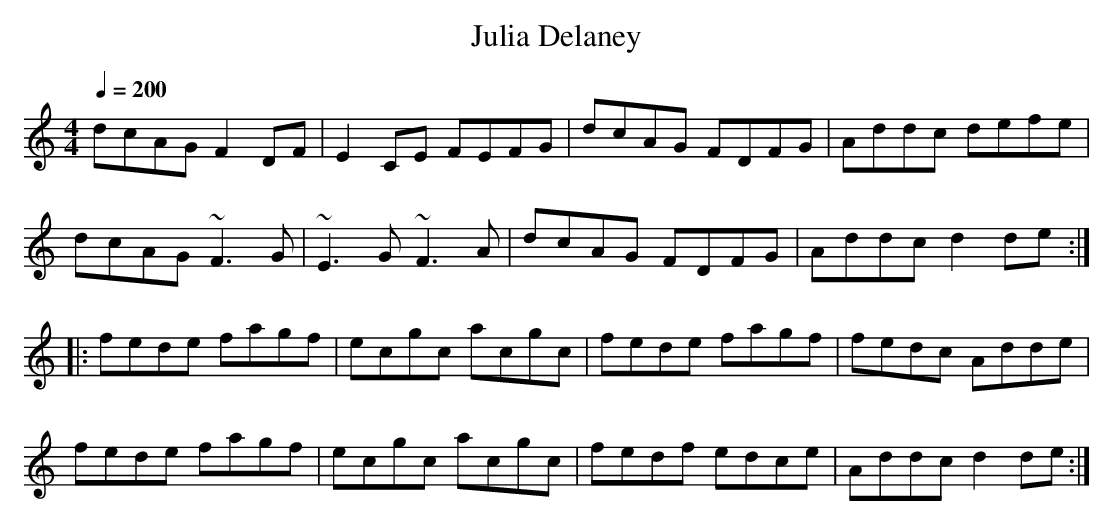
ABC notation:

X:1
T:Julia Delaney
M:4/4
L:1/8
Q:1/4=200
K:DDorian
dcAG F2DF |E2CE FEFG |dcAG FDFG|Addc defe|
dcAG ~F3G|~E3G ~F3A|dcAG FDFG|Addc d2de:|
|:fede fagf|ecgc acgc|fede fagf|fedc Adde|
fede fagf|ecgc acgc|fedf edce|Addc d2de:|
